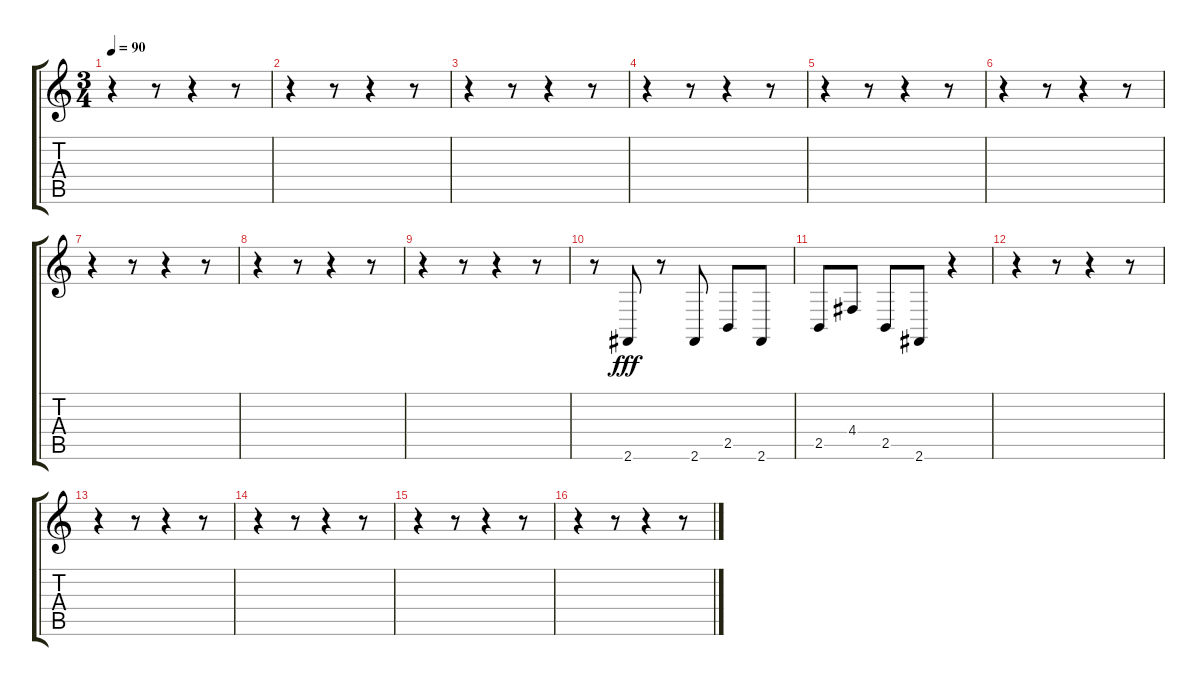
\track "" {instrument tuba}
\staff {score tabs}
\tuning (E4 B3 G3 D3 A2 E2) {hide}
\ts (3 4)
\tempo 90
\clef g2
\ks c
r.4{dy fff} r.8 r.4 r.8 |
r.4 r.8 r.4 r.8 |
r.4 r.8 r.4 r.8 |
r.4 r.8 r.4 r.8 |
r.4 r.8 r.4 r.8 |
r.4 r.8 r.4 r.8 |
r.4 r.8 r.4 r.8 |
r.4 r.8 r.4 r.8 |
r.4 r.8 r.4 r.8 |
r.8 2.6.8 r.8 2.6.8 2.5.8 2.6.8 |
2.5.8 4.4.8 2.5.8 2.6.8 r.4 |
r.4 r.8 r.4 r.8 |
r.4 r.8 r.4 r.8 |
r.4 r.8 r.4 r.8 |
r.4 r.8 r.4 r.8 |
r.4 r.8 r.4 r.8
